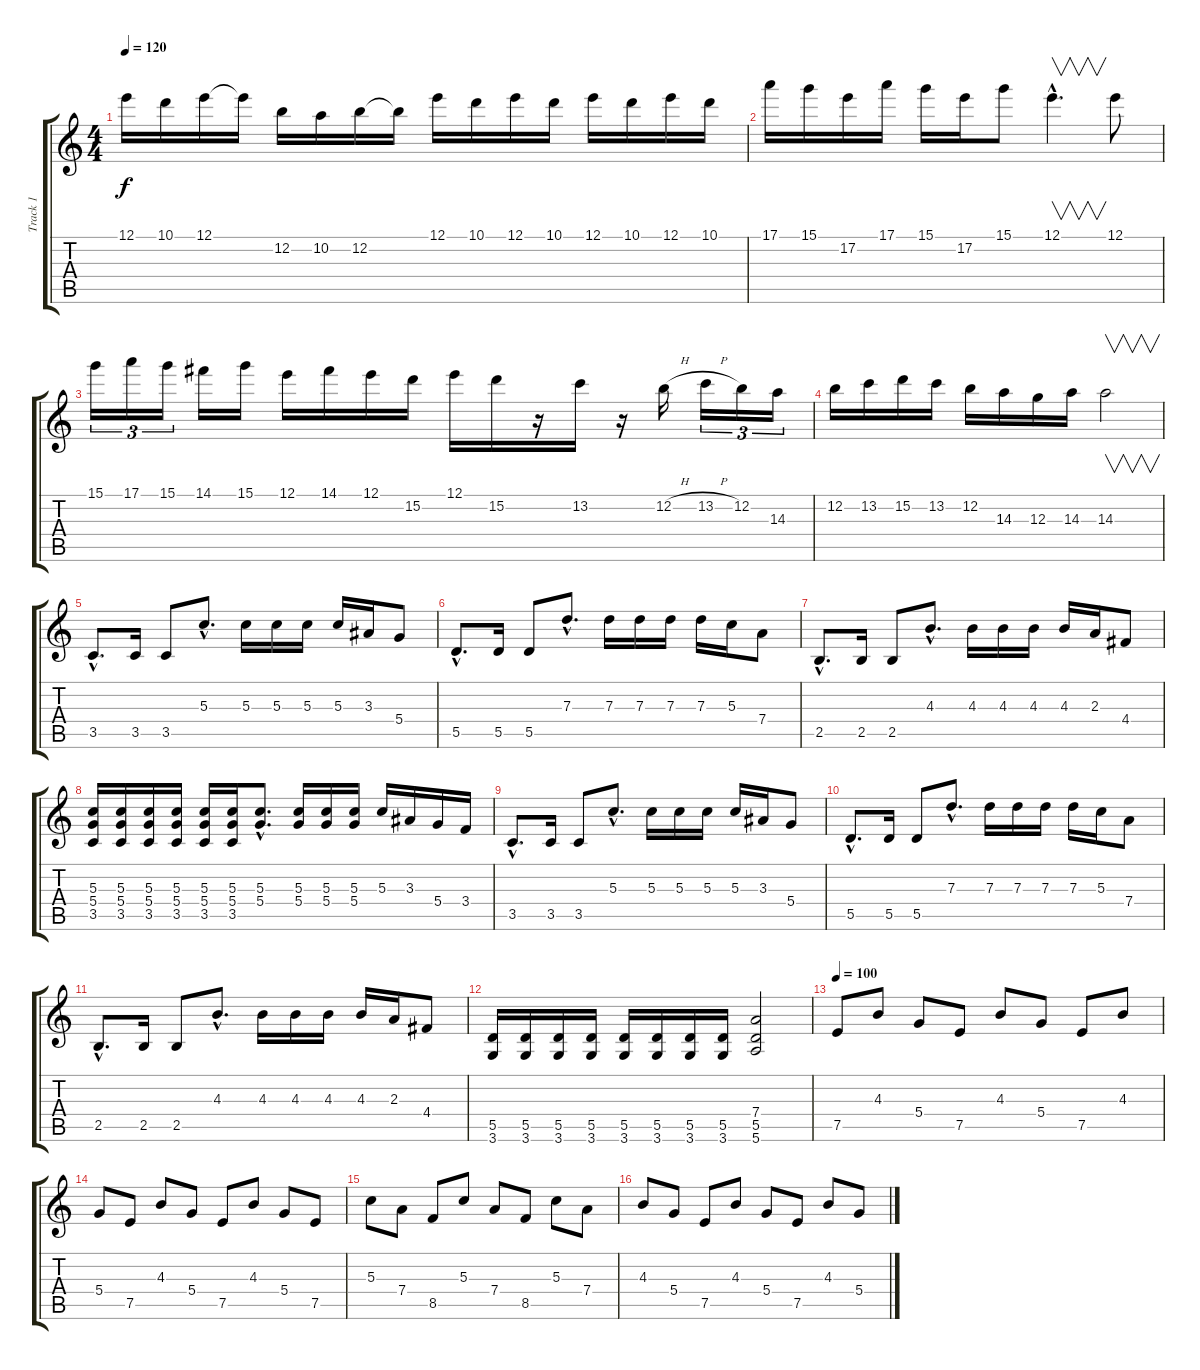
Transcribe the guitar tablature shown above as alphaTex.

\track ("Track 1" "Track 1") {instrument acousticguitarsteel}
\staff {score tabs}
\tuning (E4 B3 G3 D3 A2 E2) {hide}
\ts (4 4)
\tempo 120
\clef g2
\ks c
12.1.16{dy f} 10.1.16 12.1.16 12.1{t}.16 12.2.16 10.2.16 12.2.16 12.2{t}.16 12.1.16 10.1.16 12.1.16 10.1.16 12.1.16 10.1.16 12.1.16 10.1.16 |
17.1.16 15.1.16 17.2.16 17.1.16 15.1.16 17.2.16 15.1.8 12.1{hac}.4{v d} 12.1.8 |
15.1.16{tu (3 2)} 17.1.16{tu (3 2)} 15.1.16{tu (3 2)} 14.1.16 15.1.16 12.1.16 14.1.16 12.1.16 15.2.16 12.1.16 15.2.16 r.16 13.2.16 r.16 12.2{h}.16 13.2{h}.16{tu (3 2)} 12.2.16{tu (3 2)} 14.3.16{tu (3 2)} |
12.2.16 13.2.16 15.2.16 13.2.16 12.2.16 14.3.16 12.3.16 14.3.16 14.3.2{v} |
3.5{hac}.8{d} 3.5.16 3.5.8 5.3{hac}.8{d} 5.3.16 5.3.16 5.3.16 5.3.16 3.3.16 5.4.8 |
5.5{hac}.8{d} 5.5.16 5.5.8 7.3{hac}.8{d} 7.3.16 7.3.16 7.3.16 7.3.16 5.3.16 7.4.8 |
2.5{hac}.8{d} 2.5.16 2.5.8 4.3{hac}.8{d} 4.3.16 4.3.16 4.3.16 4.3.16 2.3.16 4.4.8 |
(5.3 5.4 3.5).16 (5.3 5.4 3.5).16 (5.3 5.4 3.5).16 (5.3 5.4 3.5).16 (5.3 5.4 3.5).16 (5.3 5.4 3.5).16 (5.3{hac} 5.4{hac}).8{d} (5.3 5.4).16 (5.3 5.4).16 (5.3 5.4).16 5.3.16 3.3.16 5.4.16 3.4.16 |
3.5{hac}.8{d} 3.5.16 3.5.8 5.3{hac}.8{d} 5.3.16 5.3.16 5.3.16 5.3.16 3.3.16 5.4.8 |
5.5{hac}.8{d} 5.5.16 5.5.8 7.3{hac}.8{d} 7.3.16 7.3.16 7.3.16 7.3.16 5.3.16 7.4.8 |
2.5{hac}.8{d} 2.5.16 2.5.8 4.3{hac}.8{d} 4.3.16 4.3.16 4.3.16 4.3.16 2.3.16 4.4.8 |
(5.5 3.6).16 (5.5 3.6).16 (5.5 3.6).16 (5.5 3.6).16 (5.5 3.6).16 (5.5 3.6).16 (5.5 3.6).16 (5.5 3.6).16 (7.4 5.5 5.6).2 |
\tempo 100
7.5.8{instrument acousticguitarsteel} 4.3.8 5.4.8 7.5.8 4.3.8 5.4.8 7.5.8 4.3.8 |
5.4.8 7.5.8 4.3.8 5.4.8 7.5.8 4.3.8 5.4.8 7.5.8 |
5.3.8 7.4.8 8.5.8 5.3.8 7.4.8 8.5.8 5.3.8 7.4.8 |
4.3.8 5.4.8 7.5.8 4.3.8 5.4.8 7.5.8 4.3.8 5.4.8
